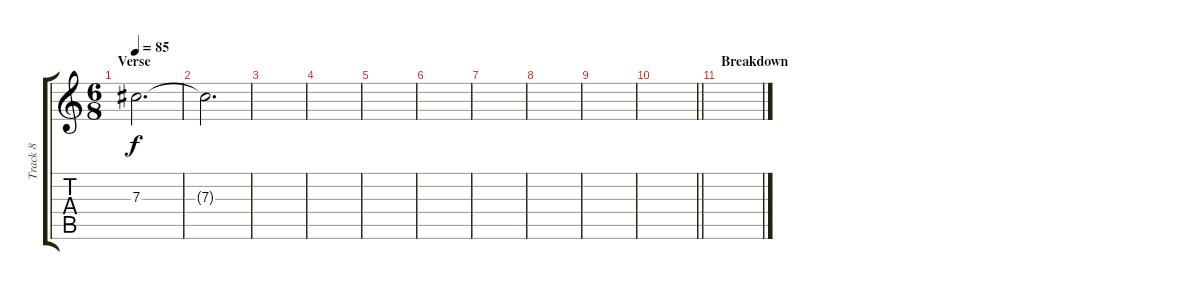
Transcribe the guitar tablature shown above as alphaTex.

\track ("Track 8" "Track 8") {instrument distortionguitar}
\staff {score tabs}
\tuning (Eb4 Bb3 Gb3 Db3 Ab2 Eb2) {hide}
\ts (6 8)
\section ("" "Verse")
\tempo 85
\clef g2
\ks c
7.3{t}.2{d dy f volume 0} |
7.3{t}.2{d} |
|
|
|
|
|
|
|
\barLineRight lightlight
|
\section ("" "Breakdown")
